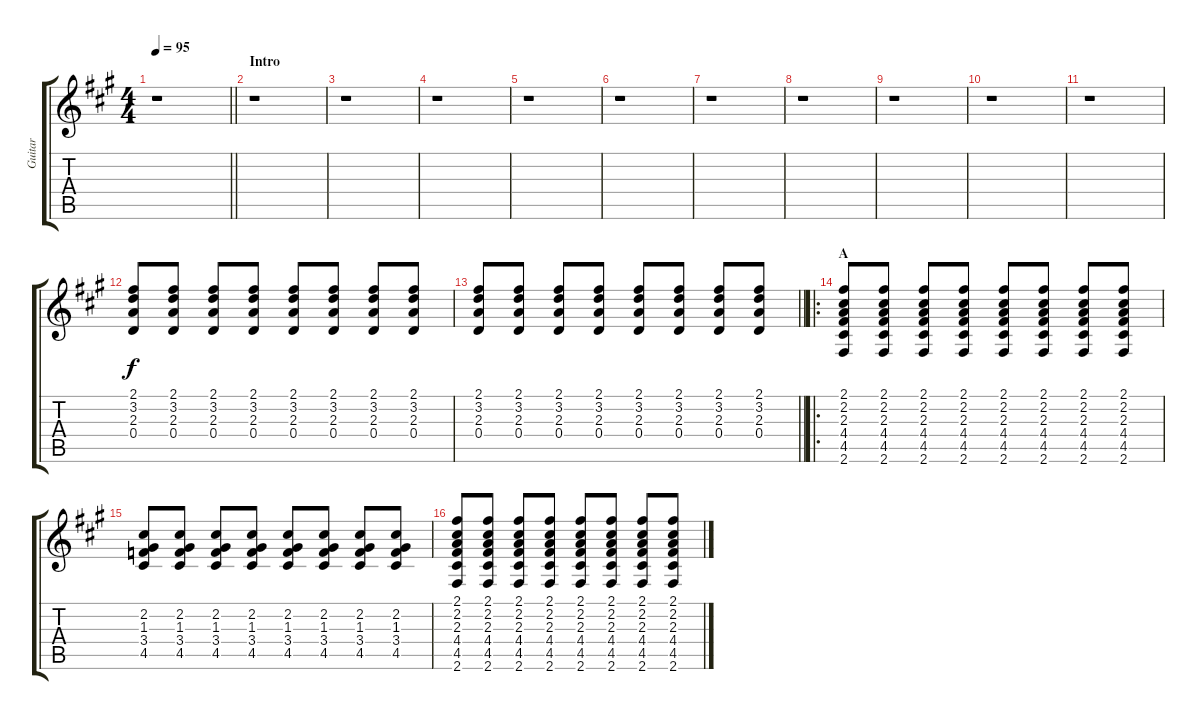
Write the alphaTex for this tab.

\track ("Guitar" "Guitar") {instrument acousticguitarsteel}
\staff {score tabs}
\tuning (E4 B3 G3 D3 A2 E2) {hide}
\ts (4 4)
\tempo 95
\clef g2
\barLineRight lightlight
\ks a
r.1{dy f instrument acousticguitarsteel} |
\section ("" "Intro")
r.1 |
r.1 |
r.1 |
r.1 |
r.1 |
r.1 |
r.1 |
r.1 |
r.1 |
r.1 |
(2.1 3.2 2.3 0.4).8 (2.1 3.2 2.3 0.4).8 (2.1 3.2 2.3 0.4).8 (2.1 3.2 2.3 0.4).8 (2.1 3.2 2.3 0.4).8 (2.1 3.2 2.3 0.4).8 (2.1 3.2 2.3 0.4).8 (2.1 3.2 2.3 0.4).8 |
\barLineRight lightlight
(2.1 3.2 2.3 0.4).8 (2.1 3.2 2.3 0.4).8 (2.1 3.2 2.3 0.4).8 (2.1 3.2 2.3 0.4).8 (2.1 3.2 2.3 0.4).8 (2.1 3.2 2.3 0.4).8 (2.1 3.2 2.3 0.4).8 (2.1 3.2 2.3 0.4).8 |
\ro
\section ("" "A")
(2.1 2.2 2.3 4.4 4.5 2.6).8 (2.1 2.2 2.3 4.4 4.5 2.6).8 (2.1 2.2 2.3 4.4 4.5 2.6).8 (2.1 2.2 2.3 4.4 4.5 2.6).8 (2.1 2.2 2.3 4.4 4.5 2.6).8 (2.1 2.2 2.3 4.4 4.5 2.6).8 (2.1 2.2 2.3 4.4 4.5 2.6).8 (2.1 2.2 2.3 4.4 4.5 2.6).8 |
(2.2 1.3 3.4 4.5).8 (2.2 1.3 3.4 4.5).8 (2.2 1.3 3.4 4.5).8 (2.2 1.3 3.4 4.5).8 (2.2 1.3 3.4 4.5).8 (2.2 1.3 3.4 4.5).8 (2.2 1.3 3.4 4.5).8 (2.2 1.3 3.4 4.5).8 |
(2.1 2.2 2.3 4.4 4.5 2.6).8 (2.1 2.2 2.3 4.4 4.5 2.6).8 (2.1 2.2 2.3 4.4 4.5 2.6).8 (2.1 2.2 2.3 4.4 4.5 2.6).8 (2.1 2.2 2.3 4.4 4.5 2.6).8 (2.1 2.2 2.3 4.4 4.5 2.6).8 (2.1 2.2 2.3 4.4 4.5 2.6).8 (2.1 2.2 2.3 4.4 4.5 2.6).8
